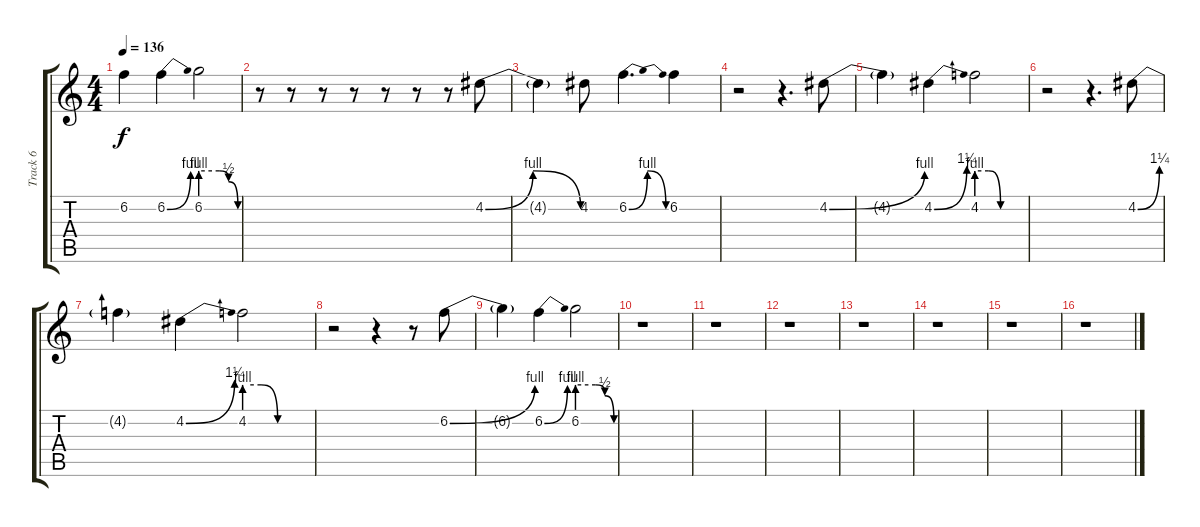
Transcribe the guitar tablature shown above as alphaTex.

\track ("Track 6" "Track 6") {instrument distortionguitar}
\staff {score tabs}
\tuning (E4 B3 G3 D3 A2 E2) {hide}
\ts (4 4)
\tempo 136
\clef g2
\ks c
6.2{t}.4{dy f} 6.2{be (bend 0 0 60 4)}.4 6.2{be (custom 0 4 30 4 45 2 60 0)}.2 |
r.8 r.8 r.8 r.8 r.8 r.8 r.8 4.2{be (bendrelease 0 0 30 4 30 4 60 0)}.8 |
4.2{t}.4 4.2.8 6.2{be (bendrelease 0 0 30 4 30 4 60 0)}.4{d} 6.2.4 |
r.2 r.4{d} 4.2{be (bend 0 0 60 4)}.8 |
4.2{t}.4 4.2{be (bend 0 0 60 5)}.4 4.2{be (custom 0 4 15 4 30 0 60 0)}.2 |
r.2 r.4{d} 4.2{be (bend 0 0 60 5)}.8 |
4.2{t}.4 4.2{be (bend 0 0 60 5)}.4 4.2{be (custom 0 4 15 4 30 0 60 0)}.2 |
r.2 r.4 r.8 6.2{be (bend 0 0 60 4)}.8 |
6.2{t}.4 6.2{be (bend 0 0 60 4)}.4 6.2{be (custom 0 4 30 4 45 2 60 0)}.2 |
r.1 |
r.1 |
r.1 |
r.1 |
r.1 |
r.1 |
r.1
